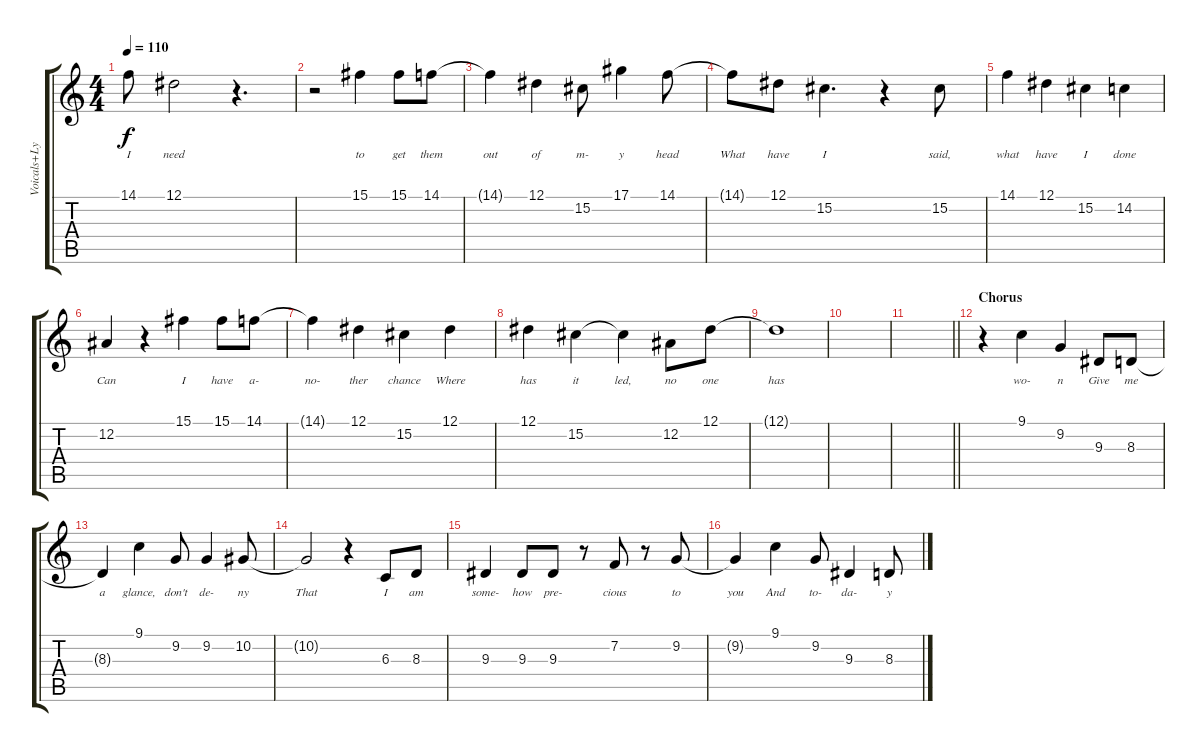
\track ("Voicals+Lyrics" "Voicals+Ly") {instrument flute}
\staff {score tabs}
\tuning (Eb4 Bb3 Gb3 Db3 Ab2 Eb2) {hide}
\ts (4 4)
\tempo 110
\clef g2
\ks c
14.1{t}.8{lyrics (0 "I") lyrics (1 "") lyrics (2 "") lyrics (3 "") lyrics (4 "") dy f} 12.1.2{lyrics (0 "need") lyrics (1 "") lyrics (2 "") lyrics (3 "") lyrics (4 "")} r.4{d} |
r.2 15.1.4{lyrics (0 "to") lyrics (1 "") lyrics (2 "") lyrics (3 "") lyrics (4 "")} 15.1.8{lyrics (0 "get") lyrics (1 "") lyrics (2 "") lyrics (3 "") lyrics (4 "")} 14.1.8{lyrics (0 "them") lyrics (1 "") lyrics (2 "") lyrics (3 "") lyrics (4 "")} |
14.1{t}.4{lyrics (0 "out") lyrics (1 "") lyrics (2 "") lyrics (3 "") lyrics (4 "")} 12.1.4{lyrics (0 "of") lyrics (1 "") lyrics (2 "") lyrics (3 "") lyrics (4 "")} 15.2.8{lyrics (0 "m-") lyrics (1 "") lyrics (2 "") lyrics (3 "") lyrics (4 "")} 17.1.4{lyrics (0 "y") lyrics (1 "") lyrics (2 "") lyrics (3 "") lyrics (4 "")} 14.1.8{lyrics (0 "head") lyrics (1 "") lyrics (2 "") lyrics (3 "") lyrics (4 "")} |
14.1{t}.8{lyrics (0 "What") lyrics (1 "") lyrics (2 "") lyrics (3 "") lyrics (4 "")} 12.1.8{lyrics (0 "have") lyrics (1 "") lyrics (2 "") lyrics (3 "") lyrics (4 "")} 15.2.4{d lyrics (0 "I") lyrics (1 "") lyrics (2 "") lyrics (3 "") lyrics (4 "")} r.4 15.2.8{lyrics (0 "said,") lyrics (1 "") lyrics (2 "") lyrics (3 "") lyrics (4 "")} |
14.1.4{lyrics (0 "what") lyrics (1 "") lyrics (2 "") lyrics (3 "") lyrics (4 "")} 12.1.4{lyrics (0 "have") lyrics (1 "") lyrics (2 "") lyrics (3 "") lyrics (4 "")} 15.2.4{lyrics (0 "I") lyrics (1 "") lyrics (2 "") lyrics (3 "") lyrics (4 "")} 14.2.4{lyrics (0 "done") lyrics (1 "") lyrics (2 "") lyrics (3 "") lyrics (4 "")} |
12.2.4{lyrics (0 "Can") lyrics (1 "") lyrics (2 "") lyrics (3 "") lyrics (4 "")} r.4 15.1.4{lyrics (0 "I") lyrics (1 "") lyrics (2 "") lyrics (3 "") lyrics (4 "")} 15.1.8{lyrics (0 "have") lyrics (1 "") lyrics (2 "") lyrics (3 "") lyrics (4 "")} 14.1.8{lyrics (0 "a-") lyrics (1 "") lyrics (2 "") lyrics (3 "") lyrics (4 "")} |
14.1{t}.4{lyrics (0 "no-") lyrics (1 "") lyrics (2 "") lyrics (3 "") lyrics (4 "")} 12.1.4{lyrics (0 "ther") lyrics (1 "") lyrics (2 "") lyrics (3 "") lyrics (4 "")} 15.2.4{lyrics (0 "chance") lyrics (1 "") lyrics (2 "") lyrics (3 "") lyrics (4 "")} 12.1.4{lyrics (0 "Where") lyrics (1 "") lyrics (2 "") lyrics (3 "") lyrics (4 "")} |
12.1.4{lyrics (0 "has") lyrics (1 "") lyrics (2 "") lyrics (3 "") lyrics (4 "")} 15.2.4{lyrics (0 "it") lyrics (1 "") lyrics (2 "") lyrics (3 "") lyrics (4 "")} 15.2{t}.4{lyrics (0 "led,") lyrics (1 "") lyrics (2 "") lyrics (3 "") lyrics (4 "")} 12.2.8{lyrics (0 "no") lyrics (1 "") lyrics (2 "") lyrics (3 "") lyrics (4 "")} 12.1.8{lyrics (0 "one") lyrics (1 "") lyrics (2 "") lyrics (3 "") lyrics (4 "")} |
12.1{t}.1{lyrics (0 "has") lyrics (1 "") lyrics (2 "") lyrics (3 "") lyrics (4 "")} |
|
\barLineRight lightlight
|
\section ("" "Chorus")
r.4 9.1.4{lyrics (0 "wo-") lyrics (1 "") lyrics (2 "") lyrics (3 "") lyrics (4 "")} 9.2.4{lyrics (0 "n") lyrics (1 "") lyrics (2 "") lyrics (3 "") lyrics (4 "")} 9.3.8{lyrics (0 "Give") lyrics (1 "") lyrics (2 "") lyrics (3 "") lyrics (4 "")} 8.3.8{lyrics (0 "me") lyrics (1 "") lyrics (2 "") lyrics (3 "") lyrics (4 "")} |
8.3{t}.4{lyrics (0 "a") lyrics (1 "") lyrics (2 "") lyrics (3 "") lyrics (4 "")} 9.1.4{lyrics (0 "glance,") lyrics (1 "") lyrics (2 "") lyrics (3 "") lyrics (4 "")} 9.2.8{lyrics (0 "don't") lyrics (1 "") lyrics (2 "") lyrics (3 "") lyrics (4 "")} 9.2.4{lyrics (0 "de-") lyrics (1 "") lyrics (2 "") lyrics (3 "") lyrics (4 "")} 10.2.8{lyrics (0 "ny") lyrics (1 "") lyrics (2 "") lyrics (3 "") lyrics (4 "")} |
10.2{t}.2{lyrics (0 "That") lyrics (1 "") lyrics (2 "") lyrics (3 "") lyrics (4 "")} r.4 6.3.8{lyrics (0 "I") lyrics (1 "") lyrics (2 "") lyrics (3 "") lyrics (4 "")} 8.3.8{lyrics (0 "am") lyrics (1 "") lyrics (2 "") lyrics (3 "") lyrics (4 "")} |
9.3.4{lyrics (0 "some-") lyrics (1 "") lyrics (2 "") lyrics (3 "") lyrics (4 "")} 9.3.8{lyrics (0 "how") lyrics (1 "") lyrics (2 "") lyrics (3 "") lyrics (4 "")} 9.3.8{lyrics (0 "pre-") lyrics (1 "") lyrics (2 "") lyrics (3 "") lyrics (4 "")} r.8 7.2.8{lyrics (0 "cious") lyrics (1 "") lyrics (2 "") lyrics (3 "") lyrics (4 "")} r.8 9.2.8{lyrics (0 "to") lyrics (1 "") lyrics (2 "") lyrics (3 "") lyrics (4 "")} |
9.2{t}.4{lyrics (0 "you") lyrics (1 "") lyrics (2 "") lyrics (3 "") lyrics (4 "")} 9.1.4{lyrics (0 "And") lyrics (1 "") lyrics (2 "") lyrics (3 "") lyrics (4 "")} 9.2.8{lyrics (0 "to-") lyrics (1 "") lyrics (2 "") lyrics (3 "") lyrics (4 "")} 9.3.4{lyrics (0 "da-") lyrics (1 "") lyrics (2 "") lyrics (3 "") lyrics (4 "")} 8.3.8{lyrics (0 "y") lyrics (1 "") lyrics (2 "") lyrics (3 "") lyrics (4 "")}
